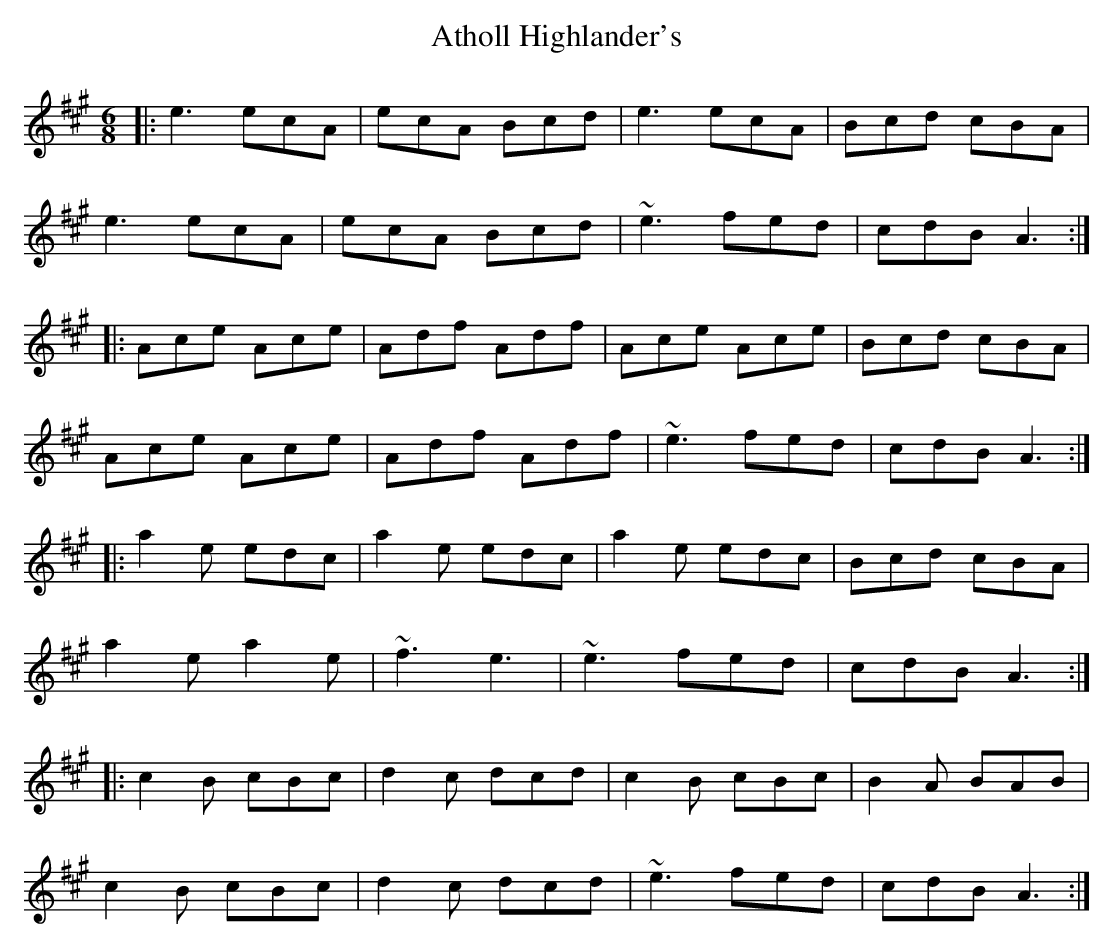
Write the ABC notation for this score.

X:1
T:Atholl Highlander's
M:6/8
L:1/8
K:A
|:e3 ecA|ecA Bcd|e3 ecA|Bcd cBA|
e3 ecA|ecA Bcd|~e3 fed|cdB A3:|
|:Ace Ace|Adf Adf|Ace Ace|Bcd cBA|
Ace Ace|Adf Adf|~e3 fed|cdB A3:|
|:a2e edc|a2e edc|a2e edc|Bcd cBA|
a2e a2e|~f3 e3|~e3 fed|cdB A3:|
|:c2B cBc|d2c dcd|c2B cBc|B2A BAB|
c2B cBc|d2c dcd|~e3 fed|cdB A3:|
